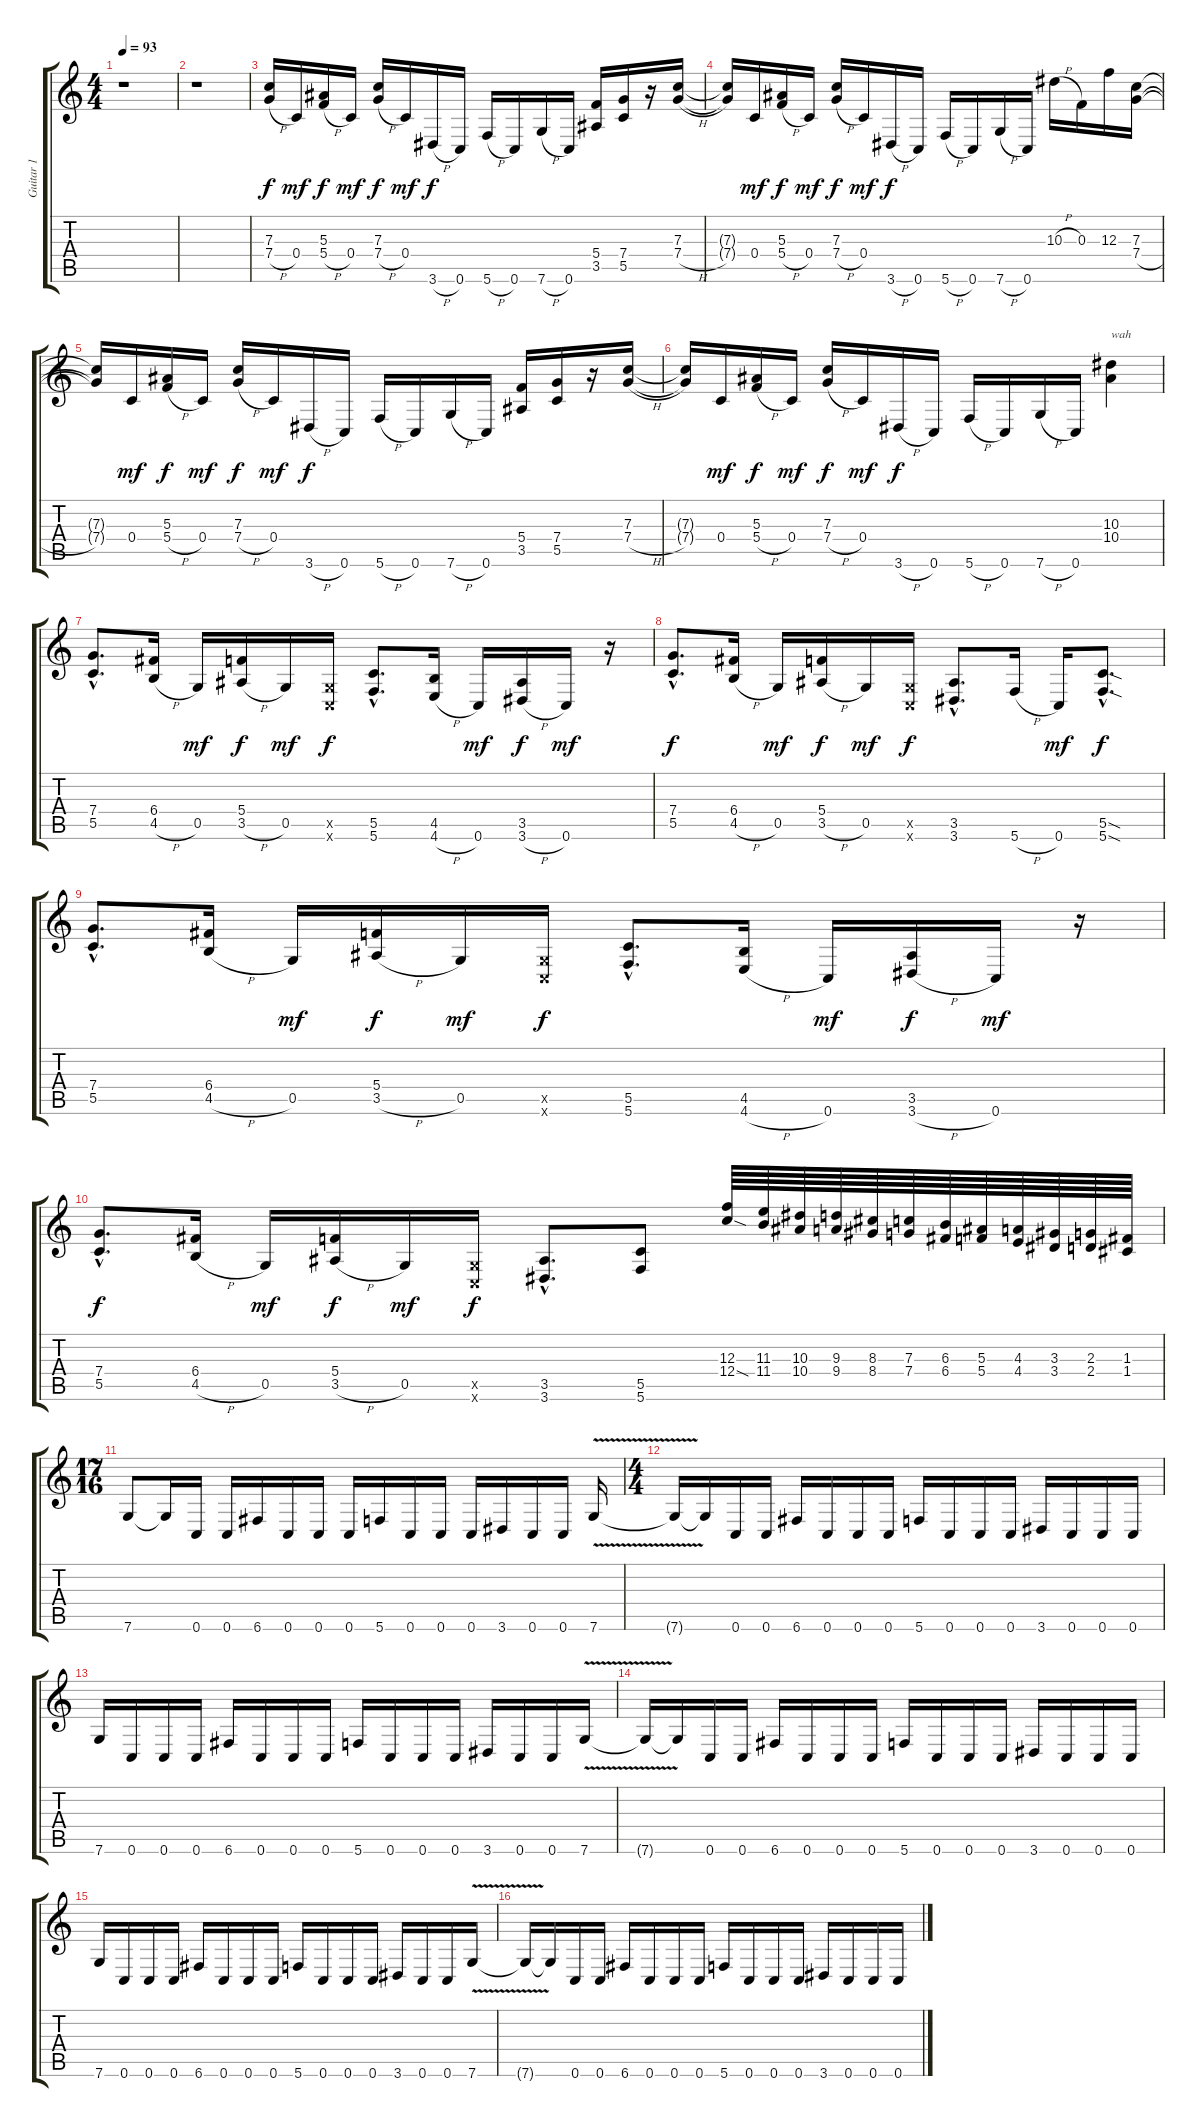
\track ("Guitar 1" "Guitar 1") {instrument distortionguitar}
\staff {score tabs}
\tuning (D4 A3 F3 C3 G2 C2) {hide}
\ts (4 4)
\tempo 93
\clef g2
\ks c
r.1{dy f instrument distortionguitar} |
r.1 |
(7.3 7.4{h}).16{volume 11} 0.4.16{dy mf} (5.3 5.4{h}).16{dy f} 0.4.16{dy mf} (7.3 7.4{h}).16{dy f} 0.4.16{dy mf} 3.6{h}.16{dy f} 0.6.16 5.6{h}.16 0.6.16 7.6{h}.16 0.6.16 (5.4 3.5).16 (7.4 5.5).16 r.16 (7.3 7.4{h}).16 |
(7.3{t} 7.4{t}).16 0.4.16{dy mf} (5.3 5.4{h}).16{dy f} 0.4.16{dy mf} (7.3 7.4{h}).16{dy f} 0.4.16{dy mf} 3.6{h}.16{dy f} 0.6.16 5.6{h}.16 0.6.16 7.6{h}.16 0.6.16 10.3{h}.16 0.3.16 12.3.16 (7.3 7.4{h}).16 |
(7.3{t} 7.4{t}).16 0.4.16{dy mf} (5.3 5.4{h}).16{dy f} 0.4.16{dy mf} (7.3 7.4{h}).16{dy f} 0.4.16{dy mf} 3.6{h}.16{dy f} 0.6.16 5.6{h}.16 0.6.16 7.6{h}.16 0.6.16 (5.4 3.5).16 (7.4 5.5).16 r.16 (7.3 7.4{h}).16 |
(7.3{t} 7.4{t}).16 0.4.16{dy mf} (5.3 5.4{h}).16{dy f} 0.4.16{dy mf} (7.3 7.4{h}).16{dy f} 0.4.16{dy mf} 3.6{h}.16{dy f} 0.6.16 5.6{h}.16 0.6.16 7.6{h}.16 0.6.16 (10.3 10.4).4{txt "wah"} |
(7.4{hac} 5.5{hac}).8{d volume 13} (6.4 4.5{h}).16 0.5.16{dy mf} (5.4 3.5{h}).16{dy f} 0.5.16{dy mf} (0.5{x} 0.6{x}).16{dy f} (5.5{hac} 5.6{hac}).8{d} (4.5 4.6{h}).16 0.6.16{dy mf} (3.5 3.6{h}).16{dy f} 0.6.16{dy mf} r.16 |
(7.4{hac} 5.5{hac}).8{d dy f} (6.4 4.5{h}).16 0.5.16{dy mf} (5.4 3.5{h}).16{dy f} 0.5.16{dy mf} (0.5{x} 0.6{x}).16{dy f} (3.5{hac} 3.6{hac}).8{d} 5.6{h}.16 0.6.16{dy mf} (5.5{sod hac} 5.6{sod hac}).8{d dy f} |
(7.4{hac} 5.5{hac}).8{d} (6.4 4.5{h}).16 0.5.16{dy mf} (5.4 3.5{h}).16{dy f} 0.5.16{dy mf} (0.5{x} 0.6{x}).16{dy f} (5.5{hac} 5.6{hac}).8{d} (4.5 4.6{h}).16 0.6.16{dy mf} (3.5 3.6{h}).16{dy f} 0.6.16{dy mf} r.16 |
(7.4{hac} 5.5{hac}).8{d dy f} (6.4 4.5{h}).16 0.5.16{dy mf} (5.4 3.5{h}).16{dy f} 0.5.16{dy mf} (0.5{x} 0.6{x}).16{dy f} (3.5{hac} 3.6{hac}).8{d} (5.5 5.6).8 (12.3 12.4{sod}).64{instrument guitarfretnoise} (11.3 11.4).64 (10.3 10.4).64 (9.3 9.4).64 (8.3 8.4).64 (7.3 7.4).64 (6.3 6.4).64 (5.3 5.4).64 (4.3 4.4).64 (3.3 3.4).64 (2.3 2.4).64 (1.3 1.4).64 |
\ts (17 16)
7.6.8{volume 13 instrument distortionguitar} 7.6{t}.16 0.6.16 0.6.16 6.6.16 0.6.16 0.6.16 0.6.16 5.6.16 0.6.16 0.6.16 0.6.16 3.6.16 0.6.16 0.6.16 7.6{v}.16 |
\ts (4 4)
7.6{t}.16 7.6{t}.16 0.6.16 0.6.16 6.6.16 0.6.16 0.6.16 0.6.16 5.6.16 0.6.16 0.6.16 0.6.16 3.6.16 0.6.16 0.6.16 0.6.16 |
7.6.16 0.6.16 0.6.16 0.6.16 6.6.16 0.6.16 0.6.16 0.6.16 5.6.16 0.6.16 0.6.16 0.6.16 3.6.16 0.6.16 0.6.16 7.6{v}.16 |
7.6{t}.16 7.6{t}.16 0.6.16 0.6.16 6.6.16 0.6.16 0.6.16 0.6.16 5.6.16 0.6.16 0.6.16 0.6.16 3.6.16 0.6.16 0.6.16 0.6.16 |
7.6.16 0.6.16 0.6.16 0.6.16 6.6.16 0.6.16 0.6.16 0.6.16 5.6.16 0.6.16 0.6.16 0.6.16 3.6.16 0.6.16 0.6.16 7.6{v}.16 |
7.6{t}.16 7.6{t}.16 0.6.16 0.6.16 6.6.16 0.6.16 0.6.16 0.6.16 5.6.16 0.6.16 0.6.16 0.6.16 3.6.16 0.6.16 0.6.16 0.6.16
